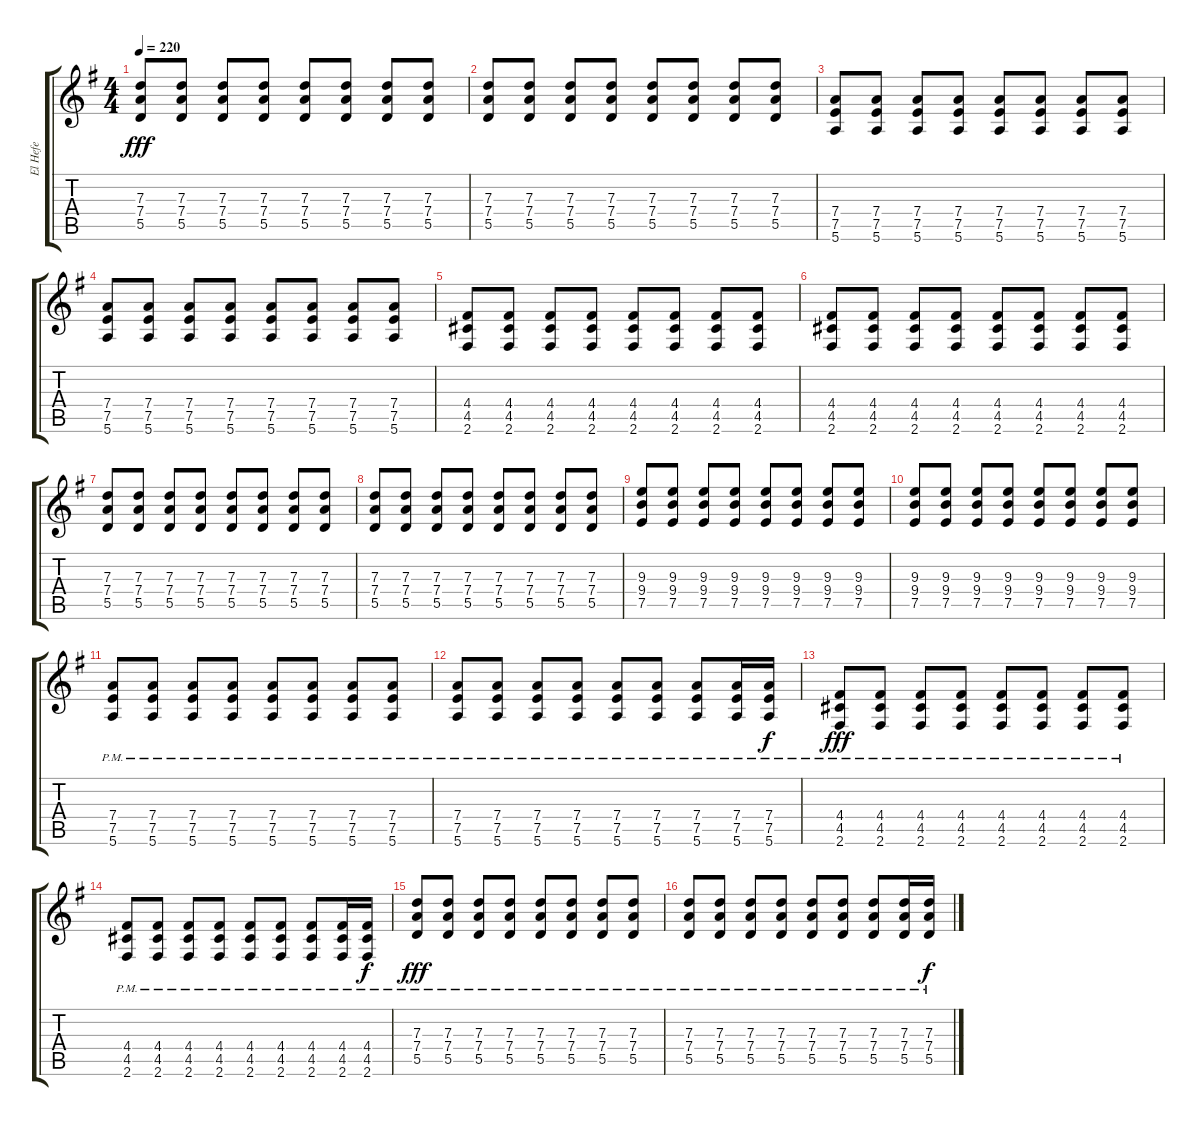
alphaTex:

\track ("El Hefe" "El Hefe") {instrument overdrivenguitar}
\staff {score tabs}
\tuning (E4 B3 G3 D3 A2 E2) {hide}
\ts (4 4)
\tempo 220
\clef g2
\ks eminor
(7.3 7.4 5.5).8{dy fff} (7.3 7.4 5.5).8 (7.3 7.4 5.5).8 (7.3 7.4 5.5).8 (7.3 7.4 5.5).8 (7.3 7.4 5.5).8 (7.3 7.4 5.5).8 (7.3 7.4 5.5).8 |
(7.3 7.4 5.5).8 (7.3 7.4 5.5).8 (7.3 7.4 5.5).8 (7.3 7.4 5.5).8 (7.3 7.4 5.5).8 (7.3 7.4 5.5).8 (7.3 7.4 5.5).8 (7.3 7.4 5.5).8 |
(7.4 7.5 5.6).8 (7.4 7.5 5.6).8 (7.4 7.5 5.6).8 (7.4 7.5 5.6).8 (7.4 7.5 5.6).8 (7.4 7.5 5.6).8 (7.4 7.5 5.6).8 (7.4 7.5 5.6).8 |
(7.4 7.5 5.6).8 (7.4 7.5 5.6).8 (7.4 7.5 5.6).8 (7.4 7.5 5.6).8 (7.4 7.5 5.6).8 (7.4 7.5 5.6).8 (7.4 7.5 5.6).8 (7.4 7.5 5.6).8 |
(4.4 4.5 2.6).8 (4.4 4.5 2.6).8 (4.4 4.5 2.6).8 (4.4 4.5 2.6).8 (4.4 4.5 2.6).8 (4.4 4.5 2.6).8 (4.4 4.5 2.6).8 (4.4 4.5 2.6).8 |
(4.4 4.5 2.6).8 (4.4 4.5 2.6).8 (4.4 4.5 2.6).8 (4.4 4.5 2.6).8 (4.4 4.5 2.6).8 (4.4 4.5 2.6).8 (4.4 4.5 2.6).8 (4.4 4.5 2.6).8 |
(7.3 7.4 5.5).8 (7.3 7.4 5.5).8 (7.3 7.4 5.5).8 (7.3 7.4 5.5).8 (7.3 7.4 5.5).8 (7.3 7.4 5.5).8 (7.3 7.4 5.5).8 (7.3 7.4 5.5).8 |
(7.3 7.4 5.5).8 (7.3 7.4 5.5).8 (7.3 7.4 5.5).8 (7.3 7.4 5.5).8 (7.3 7.4 5.5).8 (7.3 7.4 5.5).8 (7.3 7.4 5.5).8 (7.3 7.4 5.5).8 |
(9.3 9.4 7.5).8 (9.3 9.4 7.5).8 (9.3 9.4 7.5).8 (9.3 9.4 7.5).8 (9.3 9.4 7.5).8 (9.3 9.4 7.5).8 (9.3 9.4 7.5).8 (9.3 9.4 7.5).8 |
(9.3 9.4 7.5).8 (9.3 9.4 7.5).8 (9.3 9.4 7.5).8 (9.3 9.4 7.5).8 (9.3 9.4 7.5).8 (9.3 9.4 7.5).8 (9.3 9.4 7.5).8 (9.3 9.4 7.5).8 |
(7.4{pm} 7.5{pm} 5.6{pm}).8 (7.4{pm} 7.5{pm} 5.6{pm}).8 (7.4{pm} 7.5{pm} 5.6{pm}).8 (7.4{pm} 7.5{pm} 5.6{pm}).8 (7.4{pm} 7.5{pm} 5.6{pm}).8 (7.4{pm} 7.5{pm} 5.6{pm}).8 (7.4{pm} 7.5{pm} 5.6{pm}).8 (7.4{pm} 7.5{pm} 5.6{pm}).8 |
(7.4{pm} 7.5{pm} 5.6{pm}).8 (7.4{pm} 7.5{pm} 5.6{pm}).8 (7.4{pm} 7.5{pm} 5.6{pm}).8 (7.4{pm} 7.5{pm} 5.6{pm}).8 (7.4{pm} 7.5{pm} 5.6{pm}).8 (7.4{pm} 7.5{pm} 5.6{pm}).8 (7.4{pm} 7.5{pm} 5.6{pm}).8 (7.4{pm} 7.5{pm} 5.6{pm}).16 (7.4{pm} 7.5{pm} 5.6{pm}).16{dy f} |
(4.4{pm} 4.5{pm} 2.6{pm}).8{dy fff} (4.4{pm} 4.5{pm} 2.6{pm}).8 (4.4{pm} 4.5{pm} 2.6{pm}).8 (4.4{pm} 4.5{pm} 2.6{pm}).8 (4.4{pm} 4.5{pm} 2.6{pm}).8 (4.4{pm} 4.5{pm} 2.6{pm}).8 (4.4{pm} 4.5{pm} 2.6{pm}).8 (4.4{pm} 4.5{pm} 2.6{pm}).8 |
(4.4{pm} 4.5{pm} 2.6{pm}).8 (4.4{pm} 4.5{pm} 2.6{pm}).8 (4.4{pm} 4.5{pm} 2.6{pm}).8 (4.4{pm} 4.5{pm} 2.6{pm}).8 (4.4{pm} 4.5{pm} 2.6{pm}).8 (4.4{pm} 4.5{pm} 2.6{pm}).8 (4.4{pm} 4.5{pm} 2.6{pm}).8 (4.4{pm} 4.5{pm} 2.6{pm}).16 (4.4{pm} 4.5{pm} 2.6{pm}).16{dy f} |
(7.3{pm} 7.4{pm} 5.5{pm}).8{dy fff} (7.3{pm} 7.4{pm} 5.5{pm}).8 (7.3{pm} 7.4{pm} 5.5{pm}).8 (7.3{pm} 7.4{pm} 5.5{pm}).8 (7.3{pm} 7.4{pm} 5.5{pm}).8 (7.3{pm} 7.4{pm} 5.5{pm}).8 (7.3{pm} 7.4{pm} 5.5{pm}).8 (7.3{pm} 7.4{pm} 5.5{pm}).8 |
(7.3{pm} 7.4{pm} 5.5{pm}).8 (7.3{pm} 7.4{pm} 5.5{pm}).8 (7.3{pm} 7.4{pm} 5.5{pm}).8 (7.3{pm} 7.4{pm} 5.5{pm}).8 (7.3{pm} 7.4{pm} 5.5{pm}).8 (7.3{pm} 7.4{pm} 5.5{pm}).8 (7.3{pm} 7.4{pm} 5.5{pm}).8 (7.3{pm} 7.4{pm} 5.5{pm}).16 (7.3{pm} 7.4{pm} 5.5{pm}).16{dy f}
